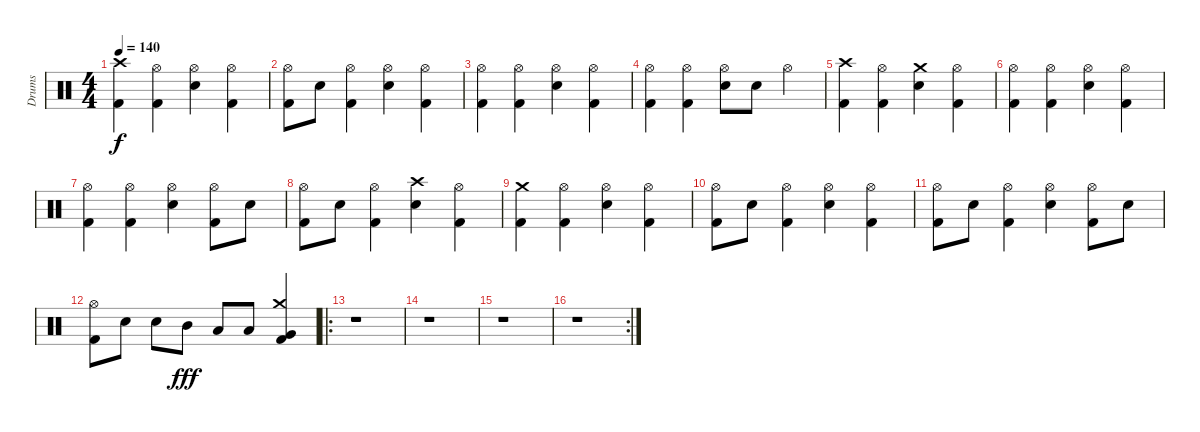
\track ("Drums" "Drums") {instrument percussion}
\staff {score}
\articulation defaults
\ts (4 4)
\tempo 140
\clef neutral
\ks c
("Kick (hit) 2" "Crash high (hit)").4{dy f} ("Kick (hit) 2" "Hi-Hat (open)").4 ("Hi-Hat (open)" "Snare (hit) 2").4 ("Kick (hit) 2" "Hi-Hat (open)").4 |
("Kick (hit) 2" "Hi-Hat (open)").8 "Snare (hit) 2".8 ("Kick (hit) 2" "Hi-Hat (open)").4 ("Hi-Hat (open)" "Snare (hit) 2").4 ("Kick (hit) 2" "Hi-Hat (open)").4 |
("Kick (hit) 2" "Hi-Hat (open)").4 ("Kick (hit) 2" "Hi-Hat (open)").4 ("Hi-Hat (open)" "Snare (hit) 2").4 ("Kick (hit) 2" "Hi-Hat (open)").4 |
("Kick (hit) 2" "Hi-Hat (open)").4 ("Kick (hit) 2" "Hi-Hat (open)").4 ("Hi-Hat (open)" "Snare (hit) 2").8 "Snare (hit) 2".8 "Hi-Hat (open)".4 |
("Kick (hit) 2" "Crash high (hit)").4 ("Kick (hit) 2" "Hi-Hat (open)").4 ("Crash medium (hit)" "Snare (hit) 2").4 ("Kick (hit) 2" "Hi-Hat (open)").4 |
("Kick (hit) 2" "Hi-Hat (open)").4 ("Kick (hit) 2" "Hi-Hat (open)").4 ("Hi-Hat (open)" "Snare (hit) 2").4 ("Kick (hit) 2" "Hi-Hat (open)").4 |
("Kick (hit) 2" "Hi-Hat (open)").4 ("Kick (hit) 2" "Hi-Hat (open)").4 ("Hi-Hat (open)" "Snare (hit) 2").4 ("Kick (hit) 2" "Hi-Hat (open)").8 "Snare (hit) 2".8 |
("Kick (hit) 2" "Hi-Hat (open)").8 "Snare (hit) 2".8 ("Kick (hit) 2" "Hi-Hat (open)").4 ("Crash high (hit)" "Snare (hit) 2").4 ("Kick (hit) 2" "Hi-Hat (open)").4 |
("Kick (hit) 2" "Crash medium (hit)").4 ("Kick (hit) 2" "Hi-Hat (open)").4 ("Hi-Hat (open)" "Snare (hit) 2").4 ("Kick (hit) 2" "Hi-Hat (open)").4 |
("Kick (hit) 2" "Hi-Hat (open)").8 "Snare (hit) 2".8 ("Kick (hit) 2" "Hi-Hat (open)").4 ("Hi-Hat (open)" "Snare (hit) 2").4 ("Kick (hit) 2" "Hi-Hat (open)").4 |
("Kick (hit) 2" "Hi-Hat (open)").8 "Snare (hit) 2".8 ("Kick (hit) 2" "Hi-Hat (open)").4 ("Hi-Hat (open)" "Snare (hit) 2").4 ("Kick (hit) 2" "Hi-Hat (open)").8 "Snare (hit) 2".8 |
("Kick (hit) 2" "Hi-Hat (open)").8 "Snare (hit) 2".8 "Snare (hit) 2".8 "Mid Tom (hit)".8{dy fff} "Low Tom (hit)".8 "Low Tom (hit)".8 ("Kick (hit) 2" "Crash medium (hit)" "Very Low Tom (hit)").4 |
\ro
r.1 |
r.1 |
r.1 |
\rc 2
r.1
